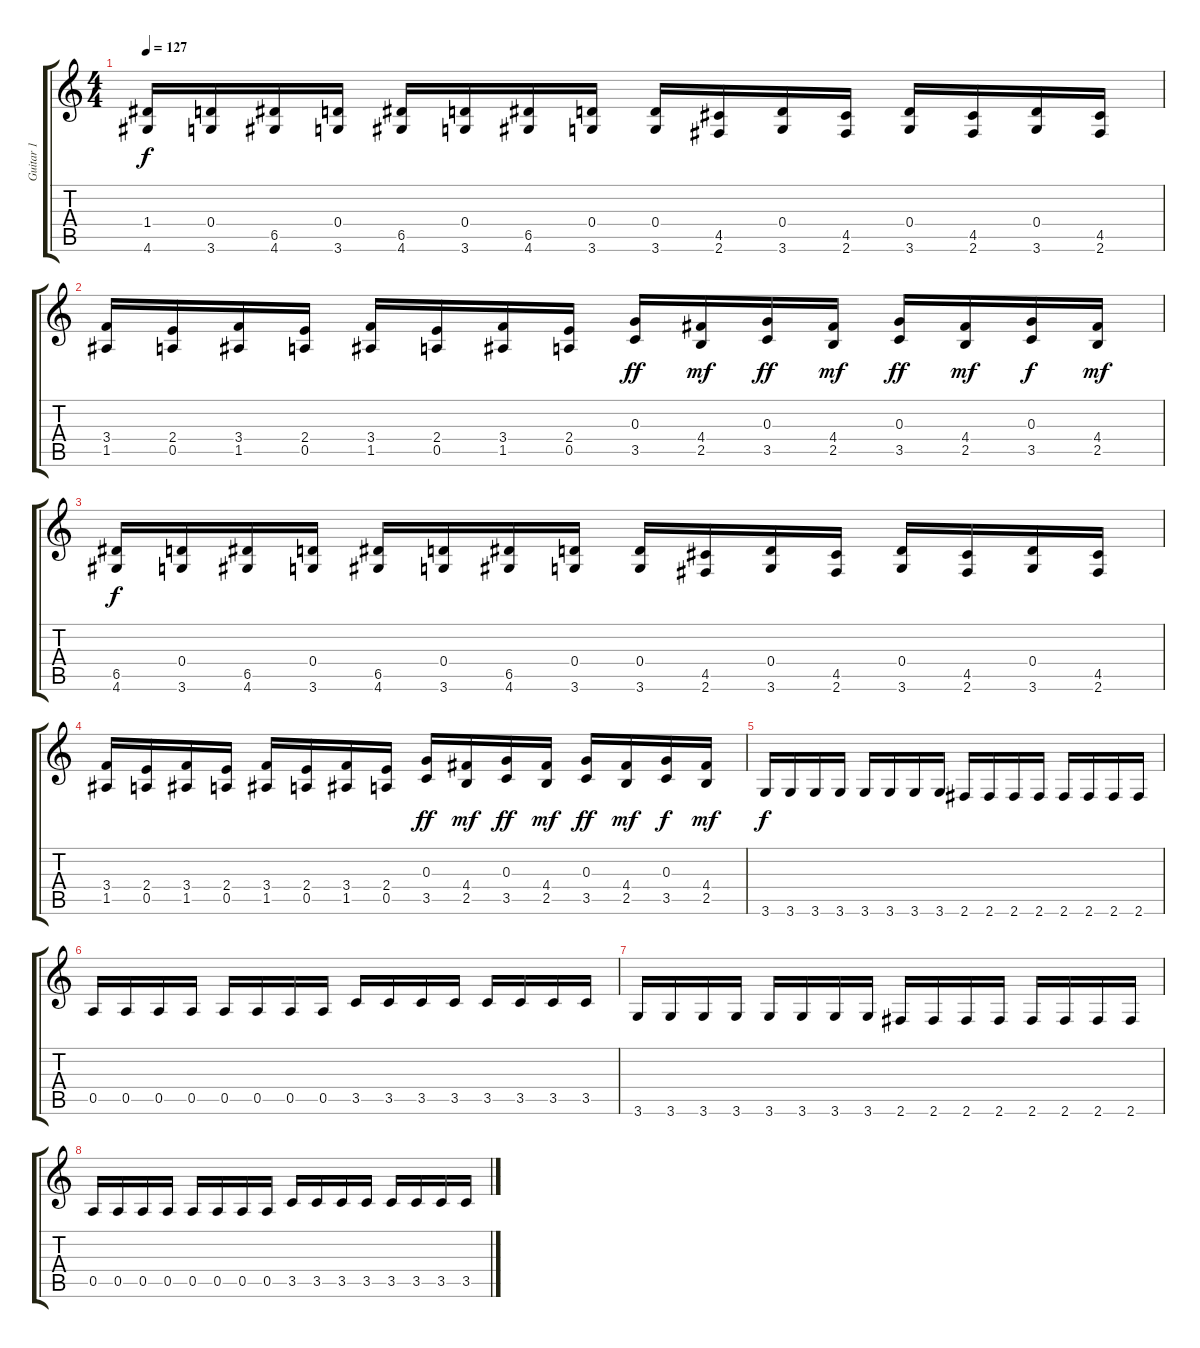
\track ("Guitar 1" "Guitar 1") {instrument electricguitarclean}
\staff {score tabs}
\tuning (E4 B3 G3 D3 A2 E2) {hide}
\ts (4 4)
\tempo 127
\clef g2
\ks c
(1.4 4.6).16{dy f balance 1 instrument overdrivenguitar} (0.4 3.6).16 (6.5 4.6).16 (0.4 3.6).16 (6.5 4.6).16 (0.4 3.6).16 (6.5 4.6).16 (0.4 3.6).16 (0.4 3.6).16 (4.5 2.6).16 (0.4 3.6).16 (4.5 2.6).16 (0.4 3.6).16 (4.5 2.6).16 (0.4 3.6).16 (4.5 2.6).16 |
(3.4 1.5).16 (2.4 0.5).16 (3.4 1.5).16 (2.4 0.5).16 (3.4 1.5).16 (2.4 0.5).16 (3.4 1.5).16 (2.4 0.5).16 (0.3 3.5).16{dy ff} (4.4 2.5).16{dy mf} (0.3 3.5).16{dy ff} (4.4 2.5).16{dy mf} (0.3 3.5).16{dy ff} (4.4 2.5).16{dy mf} (0.3 3.5).16{dy f} (4.4 2.5).16{dy mf} |
(6.5 4.6).16{dy f} (0.4 3.6).16 (6.5 4.6).16 (0.4 3.6).16 (6.5 4.6).16 (0.4 3.6).16 (6.5 4.6).16 (0.4 3.6).16 (0.4 3.6).16 (4.5 2.6).16 (0.4 3.6).16 (4.5 2.6).16 (0.4 3.6).16 (4.5 2.6).16 (0.4 3.6).16 (4.5 2.6).16 |
(3.4 1.5).16 (2.4 0.5).16 (3.4 1.5).16 (2.4 0.5).16 (3.4 1.5).16 (2.4 0.5).16 (3.4 1.5).16 (2.4 0.5).16 (0.3 3.5).16{dy ff} (4.4 2.5).16{dy mf} (0.3 3.5).16{dy ff} (4.4 2.5).16{dy mf} (0.3 3.5).16{dy ff} (4.4 2.5).16{dy mf} (0.3 3.5).16{dy f} (4.4 2.5).16{dy mf} |
3.6.16{dy f} 3.6.16 3.6.16 3.6.16 3.6.16 3.6.16 3.6.16 3.6.16 2.6.16 2.6.16 2.6.16 2.6.16 2.6.16 2.6.16 2.6.16 2.6.16 |
0.5.16 0.5.16 0.5.16 0.5.16 0.5.16 0.5.16 0.5.16 0.5.16 3.5.16 3.5.16 3.5.16 3.5.16 3.5.16 3.5.16 3.5.16 3.5.16 |
3.6.16 3.6.16 3.6.16 3.6.16 3.6.16 3.6.16 3.6.16 3.6.16 2.6.16 2.6.16 2.6.16 2.6.16 2.6.16 2.6.16 2.6.16 2.6.16 |
0.5.16 0.5.16 0.5.16 0.5.16 0.5.16 0.5.16 0.5.16 0.5.16 3.5.16 3.5.16 3.5.16 3.5.16 3.5.16 3.5.16 3.5.16 3.5.16
